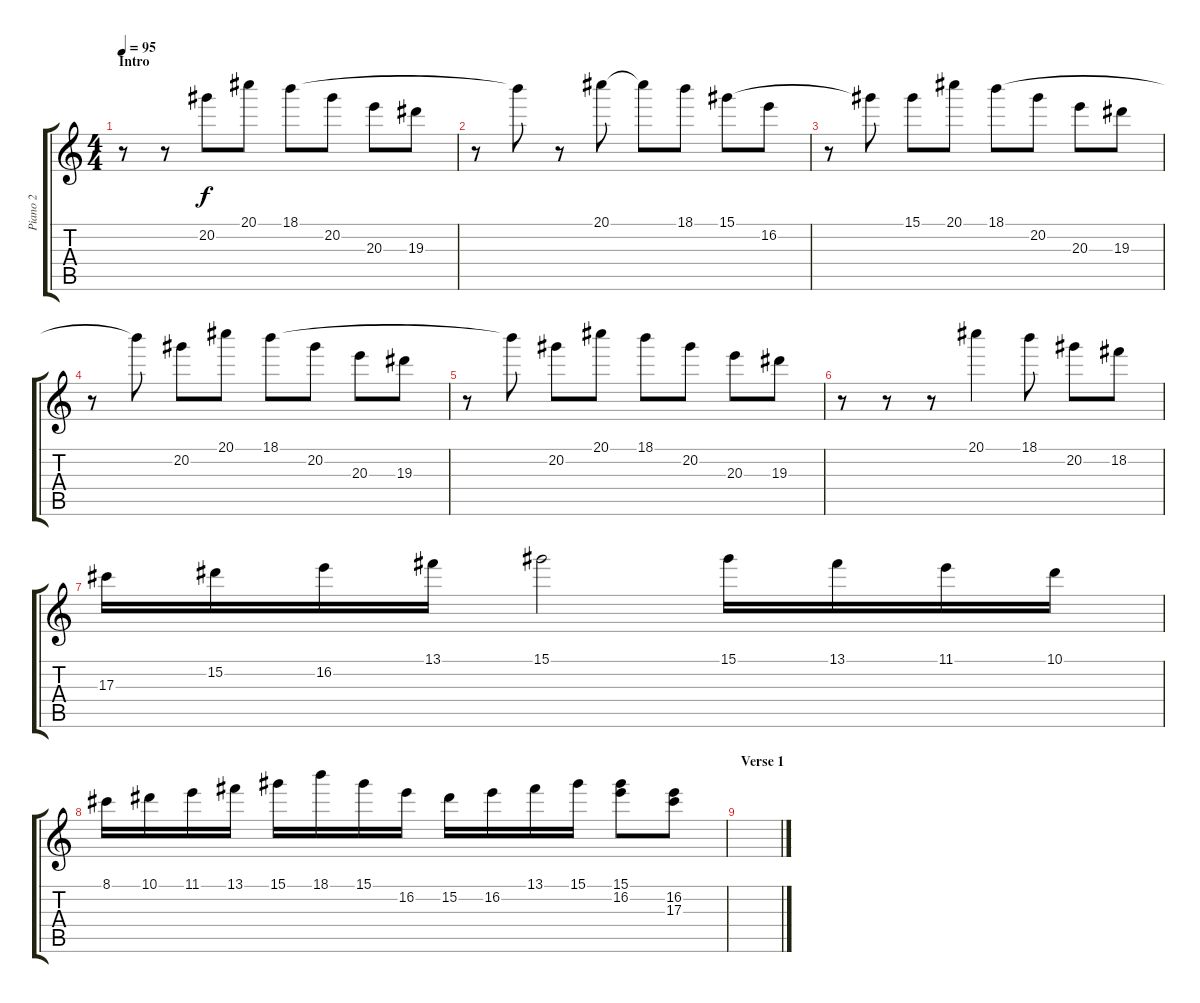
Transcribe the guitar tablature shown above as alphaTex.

\track ("Piano 2" "Piano 2") {instrument acousticgrandpiano}
\staff {score tabs}
\tuning (F5 C5 Ab4 Eb4 Bb3 F3) {hide}
\ts (4 4)
\section ("" "Intro")
\tempo 95
\clef g2
\ks c
r.8{dy f instrument acousticgrandpiano} r.8 20.2.8 20.1.8 18.1.8 20.2.8 20.3.8 19.3.8 |
r.8 18.1{t}.8 r.8 20.1.8 20.1{t}.8 18.1.8 15.1.8 16.2.8 |
r.8 15.1{t}.8 15.1.8 20.1.8 18.1.8 20.2.8 20.3.8 19.3.8 |
r.8 18.1{t}.8 20.2.8 20.1.8 18.1.8 20.2.8 20.3.8 19.3.8 |
r.8 18.1{t}.8 20.2.8 20.1.8 18.1.8 20.2.8 20.3.8 19.3.8 |
r.8 r.8 r.8 20.1.4 18.1.8 20.2.8 18.2.8 |
17.3.16 15.2.16 16.2.16 13.1.16 15.1.2 15.1.16 13.1.16 11.1.16 10.1.16 |
8.1.16 10.1.16 11.1.16 13.1.16 15.1.16 18.1.16 15.1.16 16.2.16 15.2.16 16.2.16 13.1.16 15.1.16 (15.1 16.2).8 (16.2 17.3).8 |
\section ("" "Verse 1")
